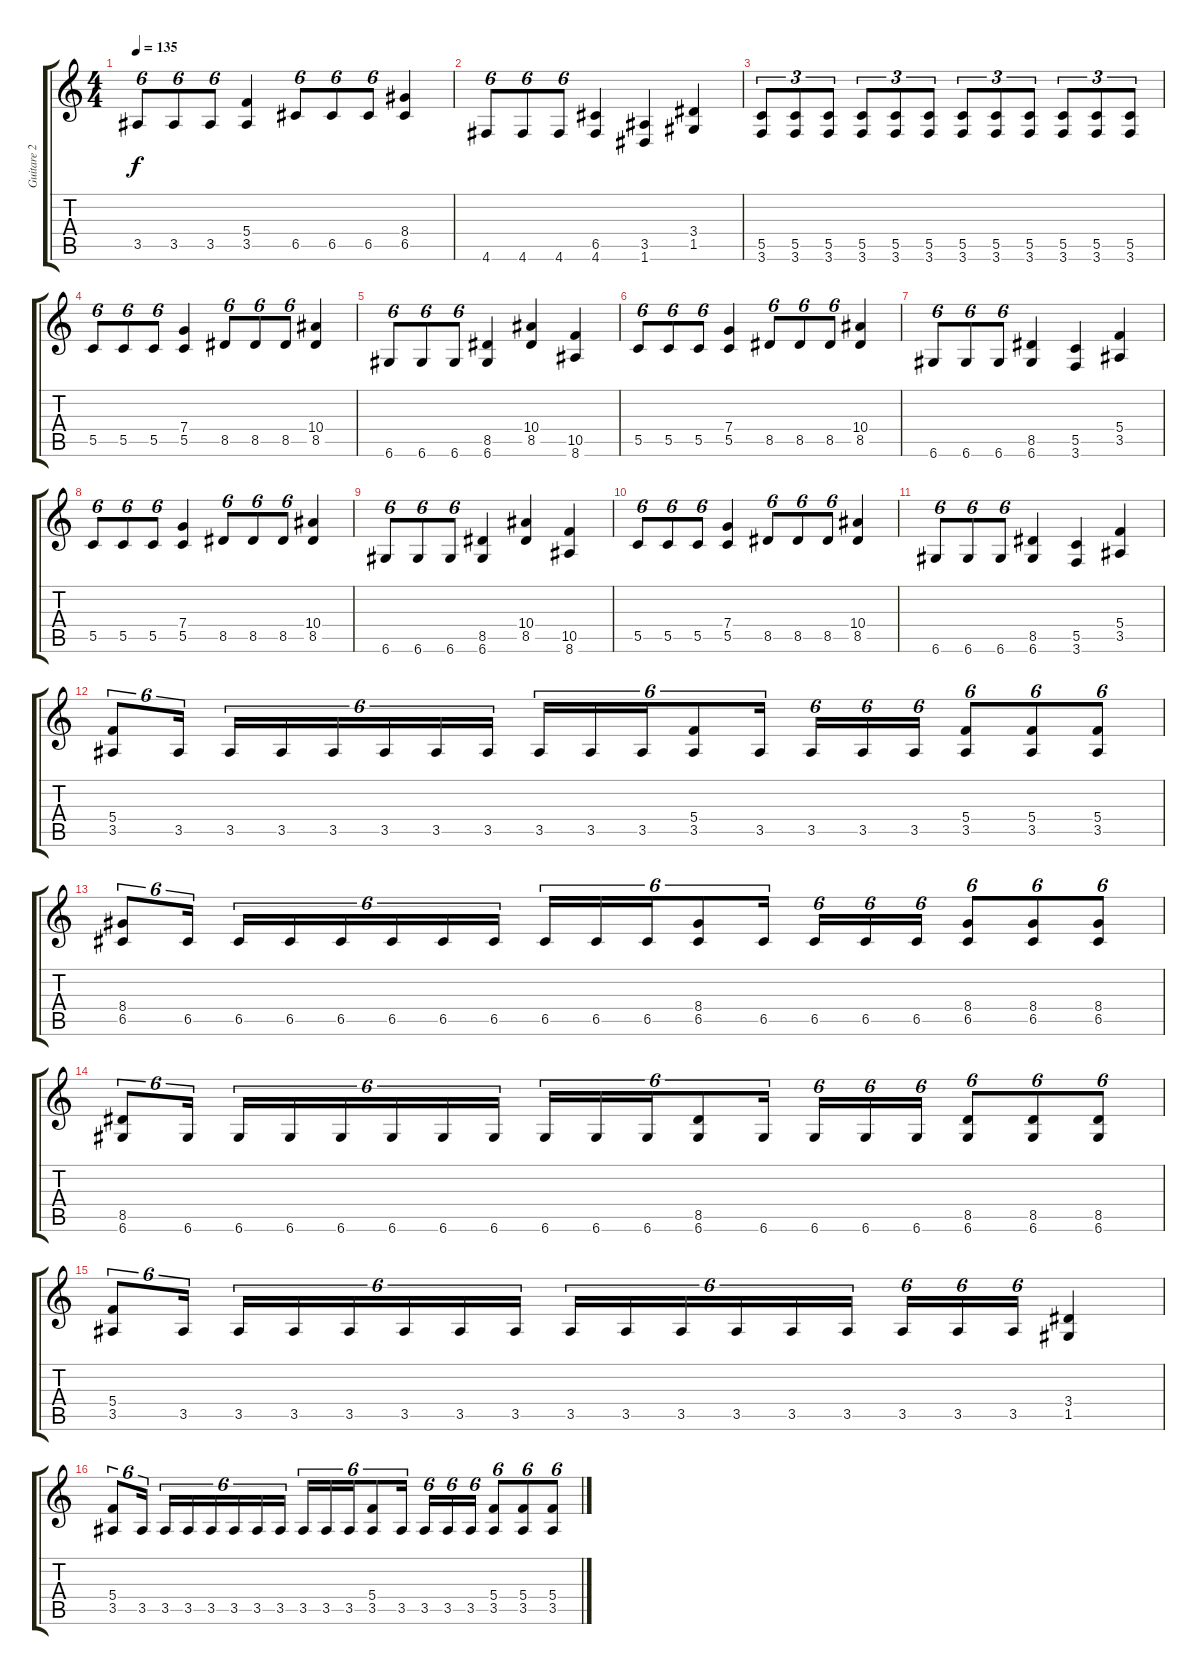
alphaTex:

\track ("Guitare 2" "Guitare 2") {instrument distortionguitar}
\staff {score tabs}
\tuning (D4 A3 F3 C3 G2 D2) {hide}
\ts (4 4)
\tempo 135
\clef g2
\ks c
3.5.8{tu (6 4) dy f} 3.5.8{tu (6 4)} 3.5.8{tu (6 4)} (5.4 3.5).4 6.5.8{tu (6 4)} 6.5.8{tu (6 4)} 6.5.8{tu (6 4)} (8.4 6.5).4 |
4.6.8{tu (6 4)} 4.6.8{tu (6 4)} 4.6.8{tu (6 4)} (6.5 4.6).4 (3.5 1.6).4 (3.4 1.5).4 |
(5.5 3.6).8{tu (3 2)} (5.5 3.6).8{tu (3 2)} (5.5 3.6).8{tu (3 2)} (5.5 3.6).8{tu (3 2)} (5.5 3.6).8{tu (3 2)} (5.5 3.6).8{tu (3 2)} (5.5 3.6).8{tu (3 2)} (5.5 3.6).8{tu (3 2)} (5.5 3.6).8{tu (3 2)} (5.5 3.6).8{tu (3 2)} (5.5 3.6).8{tu (3 2)} (5.5 3.6).8{tu (3 2)} |
5.5.8{tu (6 4)} 5.5.8{tu (6 4)} 5.5.8{tu (6 4)} (7.4 5.5).4 8.5.8{tu (6 4)} 8.5.8{tu (6 4)} 8.5.8{tu (6 4)} (10.4 8.5).4 |
6.6.8{tu (6 4)} 6.6.8{tu (6 4)} 6.6.8{tu (6 4)} (8.5 6.6).4 (10.4 8.5).4 (10.5 8.6).4 |
5.5.8{tu (6 4)} 5.5.8{tu (6 4)} 5.5.8{tu (6 4)} (7.4 5.5).4 8.5.8{tu (6 4)} 8.5.8{tu (6 4)} 8.5.8{tu (6 4)} (10.4 8.5).4 |
6.6.8{tu (6 4)} 6.6.8{tu (6 4)} 6.6.8{tu (6 4)} (8.5 6.6).4 (5.5 3.6).4 (5.4 3.5).4 |
5.5.8{tu (6 4)} 5.5.8{tu (6 4)} 5.5.8{tu (6 4)} (7.4 5.5).4 8.5.8{tu (6 4)} 8.5.8{tu (6 4)} 8.5.8{tu (6 4)} (10.4 8.5).4 |
6.6.8{tu (6 4)} 6.6.8{tu (6 4)} 6.6.8{tu (6 4)} (8.5 6.6).4 (10.4 8.5).4 (10.5 8.6).4 |
5.5.8{tu (6 4)} 5.5.8{tu (6 4)} 5.5.8{tu (6 4)} (7.4 5.5).4 8.5.8{tu (6 4)} 8.5.8{tu (6 4)} 8.5.8{tu (6 4)} (10.4 8.5).4 |
6.6.8{tu (6 4)} 6.6.8{tu (6 4)} 6.6.8{tu (6 4)} (8.5 6.6).4 (5.5 3.6).4 (5.4 3.5).4 |
(5.4 3.5).8{tu (6 4)} 3.5.16{tu (6 4) beam splitsecondary} 3.5.16{tu (6 4)} 3.5.16{tu (6 4)} 3.5.16{tu (6 4)} 3.5.16{tu (6 4)} 3.5.16{tu (6 4)} 3.5.16{tu (6 4) beam splitsecondary} 3.5.16{tu (6 4)} 3.5.16{tu (6 4)} 3.5.16{tu (6 4)} (5.4 3.5).8{tu (6 4)} 3.5.16{tu (6 4) beam splitsecondary} 3.5.16{tu (6 4)} 3.5.16{tu (6 4)} 3.5.16{tu (6 4)} (5.4 3.5).8{tu (6 4)} (5.4 3.5).8{tu (6 4)} (5.4 3.5).8{tu (6 4)} |
(8.4 6.5).8{tu (6 4)} 6.5.16{tu (6 4) beam splitsecondary} 6.5.16{tu (6 4)} 6.5.16{tu (6 4)} 6.5.16{tu (6 4)} 6.5.16{tu (6 4)} 6.5.16{tu (6 4)} 6.5.16{tu (6 4) beam splitsecondary} 6.5.16{tu (6 4)} 6.5.16{tu (6 4)} 6.5.16{tu (6 4)} (8.4 6.5).8{tu (6 4)} 6.5.16{tu (6 4) beam splitsecondary} 6.5.16{tu (6 4)} 6.5.16{tu (6 4)} 6.5.16{tu (6 4)} (8.4 6.5).8{tu (6 4)} (8.4 6.5).8{tu (6 4)} (8.4 6.5).8{tu (6 4)} |
(8.5 6.6).8{tu (6 4)} 6.6.16{tu (6 4) beam splitsecondary} 6.6.16{tu (6 4)} 6.6.16{tu (6 4)} 6.6.16{tu (6 4)} 6.6.16{tu (6 4)} 6.6.16{tu (6 4)} 6.6.16{tu (6 4) beam splitsecondary} 6.6.16{tu (6 4)} 6.6.16{tu (6 4)} 6.6.16{tu (6 4)} (8.5 6.6).8{tu (6 4)} 6.6.16{tu (6 4) beam splitsecondary} 6.6.16{tu (6 4)} 6.6.16{tu (6 4)} 6.6.16{tu (6 4)} (8.5 6.6).8{tu (6 4)} (8.5 6.6).8{tu (6 4)} (8.5 6.6).8{tu (6 4)} |
(5.4 3.5).8{tu (6 4)} 3.5.16{tu (6 4) beam splitsecondary} 3.5.16{tu (6 4)} 3.5.16{tu (6 4)} 3.5.16{tu (6 4)} 3.5.16{tu (6 4)} 3.5.16{tu (6 4)} 3.5.16{tu (6 4) beam splitsecondary} 3.5.16{tu (6 4)} 3.5.16{tu (6 4)} 3.5.16{tu (6 4)} 3.5.16{tu (6 4)} 3.5.16{tu (6 4)} 3.5.16{tu (6 4) beam splitsecondary} 3.5.16{tu (6 4)} 3.5.16{tu (6 4)} 3.5.16{tu (6 4)} (3.4 1.5).4 |
(5.4 3.5).8{tu (6 4)} 3.5.16{tu (6 4) beam splitsecondary} 3.5.16{tu (6 4)} 3.5.16{tu (6 4)} 3.5.16{tu (6 4)} 3.5.16{tu (6 4)} 3.5.16{tu (6 4)} 3.5.16{tu (6 4) beam splitsecondary} 3.5.16{tu (6 4)} 3.5.16{tu (6 4)} 3.5.16{tu (6 4)} (5.4 3.5).8{tu (6 4)} 3.5.16{tu (6 4) beam splitsecondary} 3.5.16{tu (6 4)} 3.5.16{tu (6 4)} 3.5.16{tu (6 4)} (5.4 3.5).8{tu (6 4)} (5.4 3.5).8{tu (6 4)} (5.4 3.5).8{tu (6 4)}
